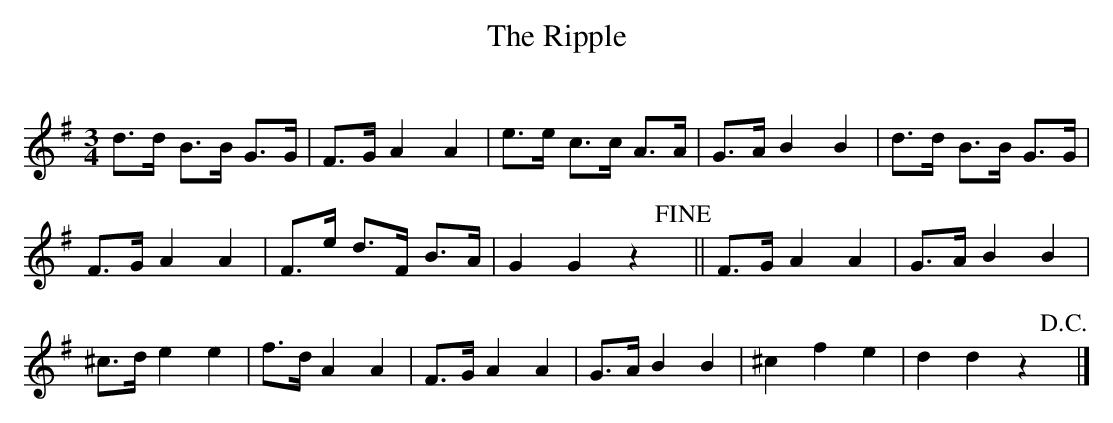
X:1
T: The Ripple
C:
M:3/4
K:G
d>d B>B G>G|F>GA2A2|e>e c>c A>A|G>AB2B2|d>d B>B G>G|
F>GA2A2|F>e d>F B>A|G2G2z2!fine!y||F>GA2A2|G>AB2B2|
^c>de2e2|f>dA2A2|F>GA2A2|G>AB2B2|^c2f2e2|d2d2z2!D.C.!y|]
